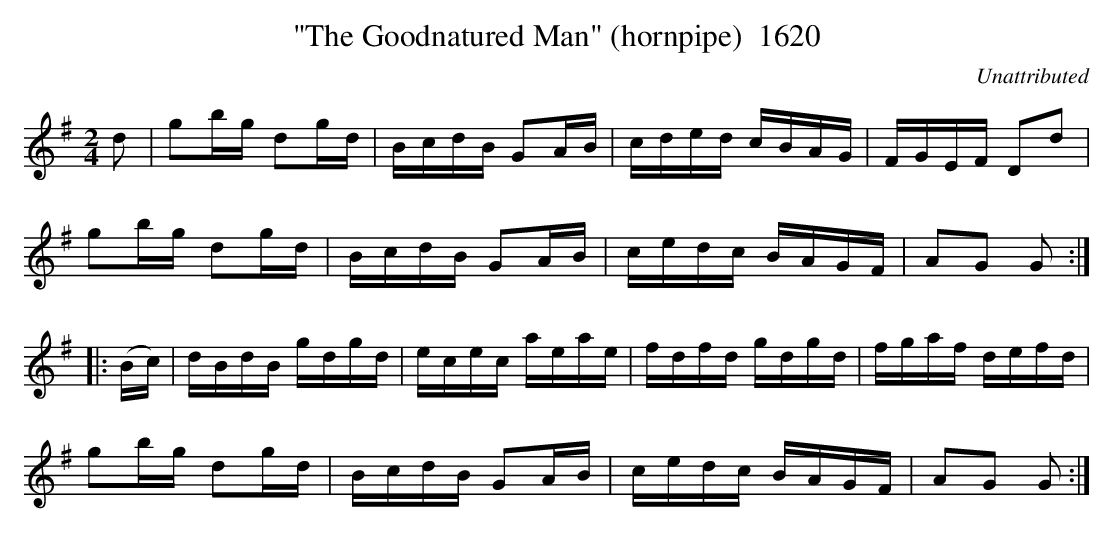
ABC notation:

X:1
T:"The Goodnatured Man" (hornpipe)  1620
C:Unattributed
BRENNAN July 2003 (HTTP://WWW.SOSYOURMOM.COM)
M:2/4
L:1/16
K:G
d2|g2bg d2gd|BcdB G2AB|cded cBAG|FGEF D2d2|
g2bg d2gd|BcdB G2AB|cedc BAGF|A2G2 G2:|
|:(Bc)|dBdB gdgd|ecec aeae|fdfd gdgd|fgaf defd|
g2bg d2gd|BcdB G2AB|cedc BAGF|A2G2 G2:|
